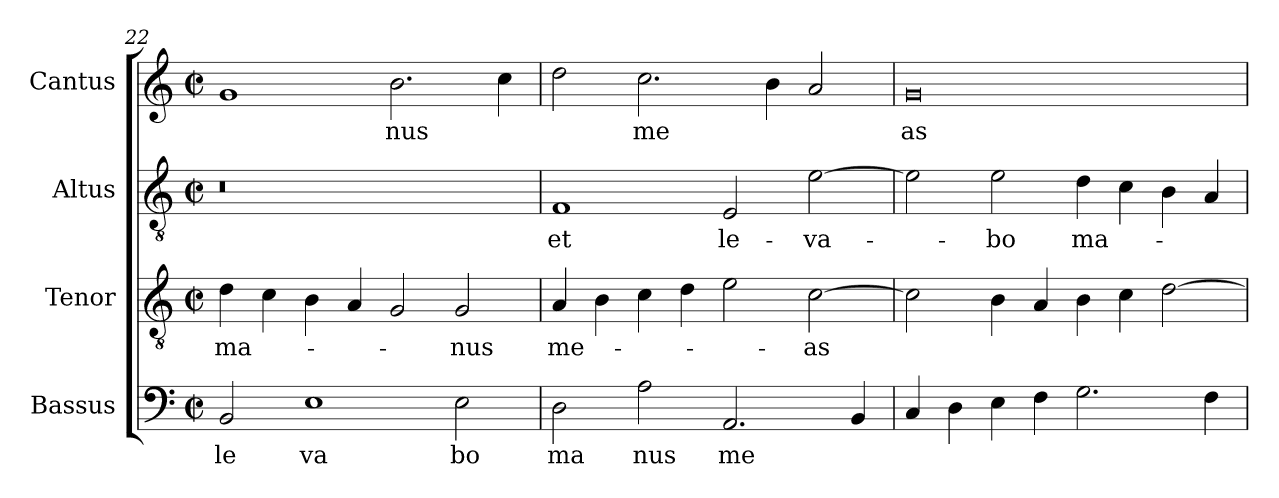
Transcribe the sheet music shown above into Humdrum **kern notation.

**kern	**text	**kern	**text	**kern	**text	**kern	**text
*part4	*part4	*part3	*part3	*part2	*part2	*part1	*part1
*staff4	*staff4	*staff3	*staff3	*staff2	*staff2	*staff1	*staff1
*I"Bassus	*	*I"Tenor	*	*I"Altus	*	*I"Cantus	*
!!LO:PB:g=z
*clefF4	*	*clefGv2	*	*clefGv2	*	*clefG2	*
*M2/2	*	*M2/2	*	*M2/2	*	*M2/2	*
*met(c|)	*	*met(c|)	*	*met(c|)	*	*met(c|)	*
=22	=22	=22	=22	=22	=22	=22	=22
!	!LO:LY:b:cj	!	!LO:LY:b	!	!	!	!
2BB/	le	4d\	ma-	0r	.	1g	.
.	.	4c\	.	.	.	.	.
!	!LO:LY:b:cj	!	!	!	!	!	!
1E	va	4B\	.	.	.	.	.
.	.	4A/	.	.	.	.	.
!	!	!	!	!	!	!	!LO:LY:b
.	.	2G/	.	.	.	2.b\	-nus
!	!LO:LY:b:cj	!	!LO:LY:b:cj	!	!	!	!
2E\	bo	2G/	-nus	.	.	.	.
.	.	.	.	.	.	4cc\	.
=23	=23	=23	=23	=23	=23	=23	=23
!	!LO:LY:b:cj	!	!LO:LY:b	!	!LO:LY:b:cj	!	!
2D\	ma	4A/	me-	1F	et	2dd\	.
.	.	4B\	.	.	.	.	.
!	!LO:LY:b:cj	!	!	!	!	!	!LO:LY:b
2A\	nus	4c\	.	.	.	2.cc\	me
.	.	4d\	.	.	.	.	.
!	!LO:LY:b	!	!	!	!LO:LY:b:cj	!	!
2.AA/	me	2e\	.	2E/	le-	.	.
.	.	.	.	.	.	4b\	.
!	!	!	!LO:LY:b:cj	!	!LO:LY:b:cj	!	!
.	.	[>2c\	-as	[>2e\	-va-	2a/	.
4BB/	.	.	.	.	.	.	.
=24	=24	=24	=24	=24	=24	=24	=24
!	!	!	!	!	!	!	!LO:LY:b:cj
4C/	.	2c\]	.	2e\]	.	0g	as
4D\	.	.	.	.	.	.	.
!	!	!	!	!	!LO:LY:b:cj	!	!
4E\	.	4B\	.	2e\	-bo	.	.
4F\	.	4A/	.	.	.	.	.
!	!	!	!	!	!LO:LY:b	!	!
2.G\	.	4B\	.	4d\	ma-	.	.
.	.	4c\	.	4c\	.	.	.
.	.	[>2d\	.	4B\	.	.	.
4F\	.	.	.	4A/	.	.	.
=	=	=	=	=	=	=	=
*-	*-	*-	*-	*-	*-	*-	*-
